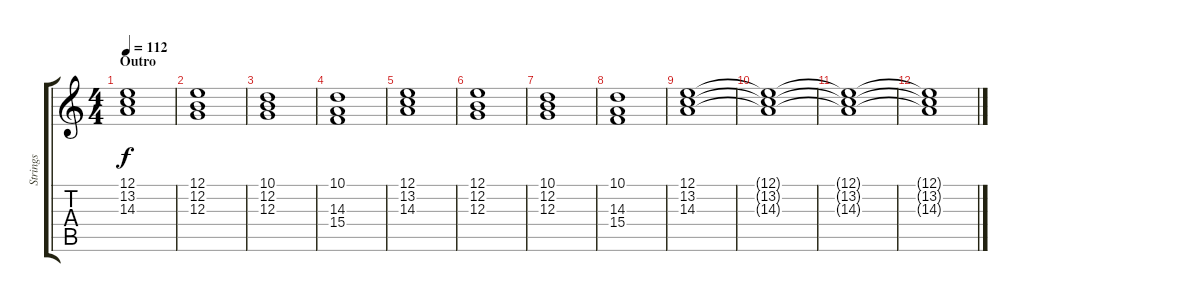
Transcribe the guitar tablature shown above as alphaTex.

\track ("Strings" "Strings") {instrument stringensemble1}
\staff {score tabs}
\tuning (E4 B3 G3 D3 A2 E2) {hide}
\ts (4 4)
\section ("" "Outro")
\tempo 112
\clef g2
\ks c
(12.1 13.2 14.3).1{dy f} |
(12.1 12.2 12.3).1 |
(10.1 12.2 12.3).1 |
(10.1 14.3 15.4).1 |
(12.1 13.2 14.3).1 |
(12.1 12.2 12.3).1 |
(10.1 12.2 12.3).1 |
(10.1 14.3 15.4).1 |
(12.1 13.2 14.3).1 |
(12.1{t} 13.2{t} 14.3{t}).1 |
(12.1{t} 13.2{t} 14.3{t}).1 |
(12.1{t} 13.2{t} 14.3{t}).1
